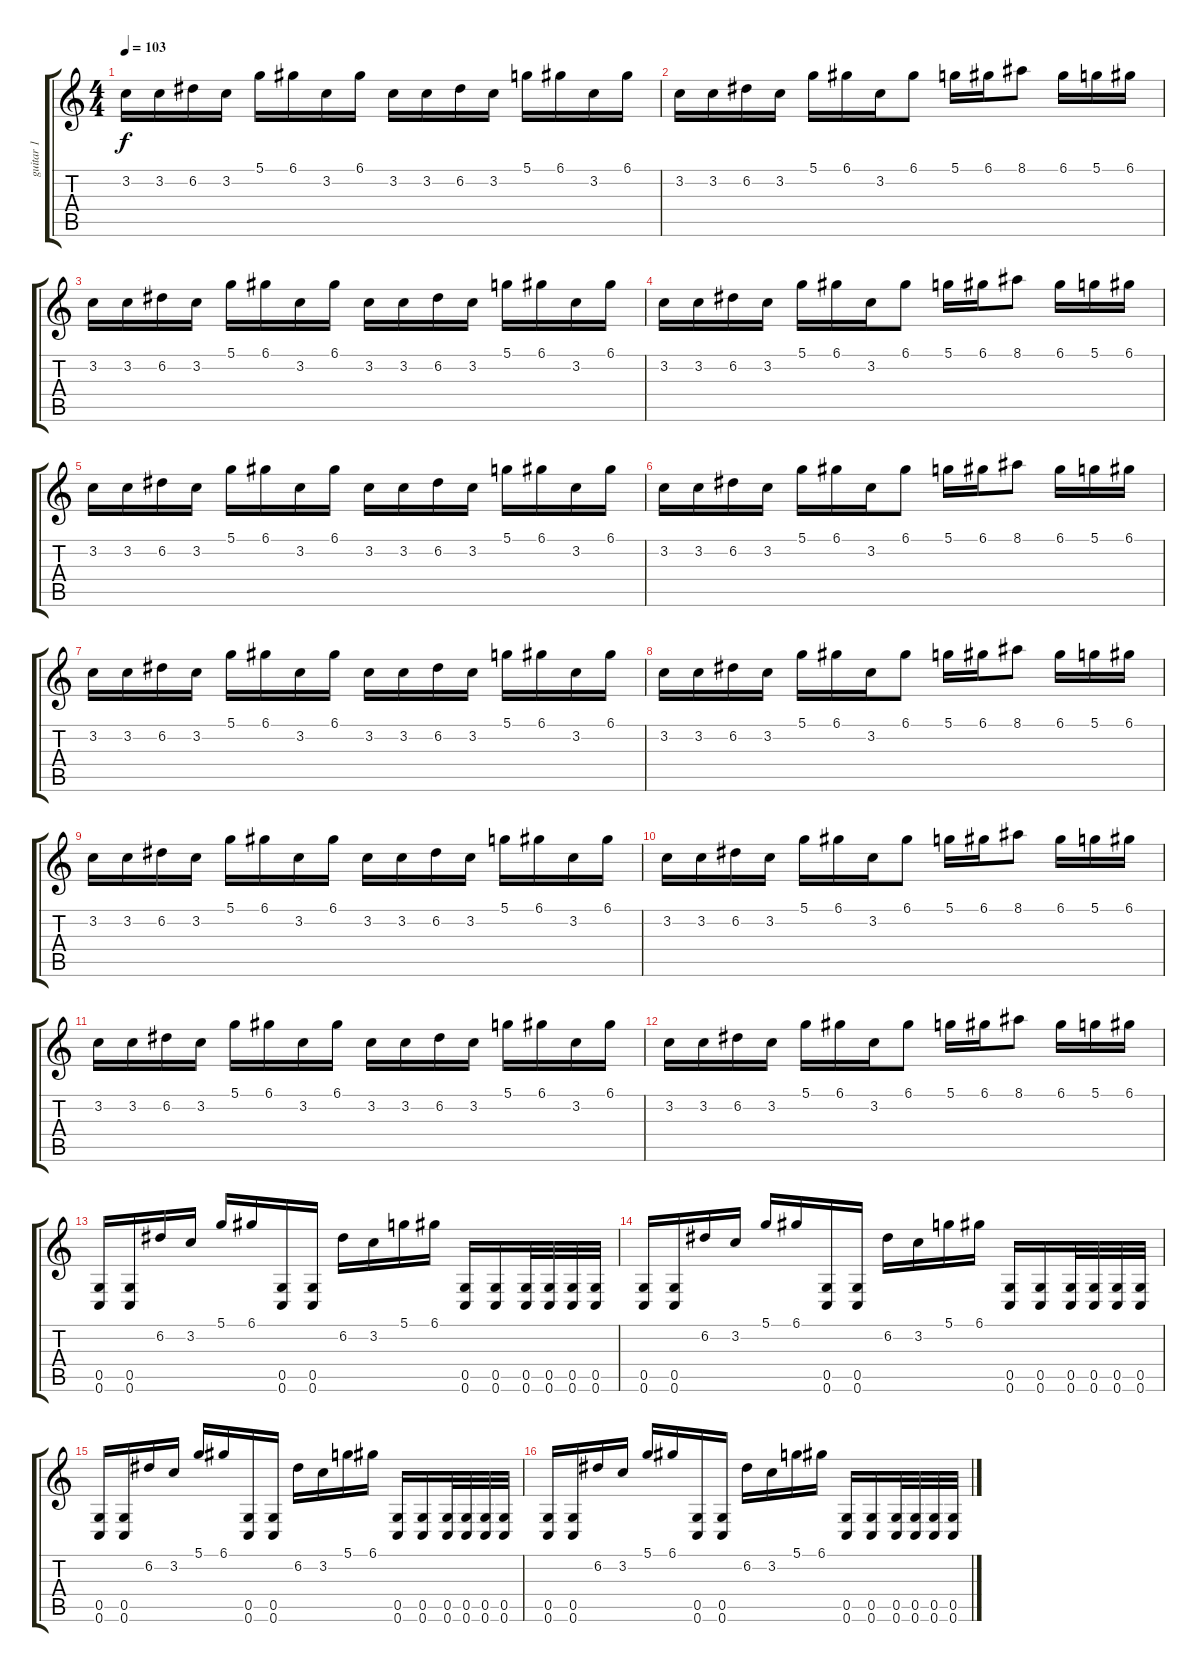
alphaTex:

\track ("guitar 1" "guitar 1") {instrument distortionguitar}
\staff {score tabs}
\tuning (D4 A3 F3 C3 G2 C2) {hide}
\ts (4 4)
\tempo 103
\clef g2
\ks c
3.2.16{dy f} 3.2.16 6.2.16 3.2.16 5.1.16 6.1.16 3.2.16 6.1.16 3.2.16 3.2.16 6.2.16 3.2.16 5.1.16 6.1.16 3.2.16 6.1.16 |
3.2.16 3.2.16 6.2.16 3.2.16 5.1.16 6.1.16 3.2.16 6.1.8 5.1.16 6.1.16 8.1.8 6.1.16 5.1.16 6.1.16 |
3.2.16 3.2.16 6.2.16 3.2.16 5.1.16 6.1.16 3.2.16 6.1.16 3.2.16 3.2.16 6.2.16 3.2.16 5.1.16 6.1.16 3.2.16 6.1.16 |
3.2.16 3.2.16 6.2.16 3.2.16 5.1.16 6.1.16 3.2.16 6.1.8 5.1.16 6.1.16 8.1.8 6.1.16 5.1.16 6.1.16 |
3.2.16 3.2.16 6.2.16 3.2.16 5.1.16 6.1.16 3.2.16 6.1.16 3.2.16 3.2.16 6.2.16 3.2.16 5.1.16 6.1.16 3.2.16 6.1.16 |
3.2.16 3.2.16 6.2.16 3.2.16 5.1.16 6.1.16 3.2.16 6.1.8 5.1.16 6.1.16 8.1.8 6.1.16 5.1.16 6.1.16 |
3.2.16 3.2.16 6.2.16 3.2.16 5.1.16 6.1.16 3.2.16 6.1.16 3.2.16 3.2.16 6.2.16 3.2.16 5.1.16 6.1.16 3.2.16 6.1.16 |
3.2.16 3.2.16 6.2.16 3.2.16 5.1.16 6.1.16 3.2.16 6.1.8 5.1.16 6.1.16 8.1.8 6.1.16 5.1.16 6.1.16 |
3.2.16 3.2.16 6.2.16 3.2.16 5.1.16 6.1.16 3.2.16 6.1.16 3.2.16 3.2.16 6.2.16 3.2.16 5.1.16 6.1.16 3.2.16 6.1.16 |
3.2.16 3.2.16 6.2.16 3.2.16 5.1.16 6.1.16 3.2.16 6.1.8 5.1.16 6.1.16 8.1.8 6.1.16 5.1.16 6.1.16 |
3.2.16 3.2.16 6.2.16 3.2.16 5.1.16 6.1.16 3.2.16 6.1.16 3.2.16 3.2.16 6.2.16 3.2.16 5.1.16 6.1.16 3.2.16 6.1.16 |
3.2.16 3.2.16 6.2.16 3.2.16 5.1.16 6.1.16 3.2.16 6.1.8 5.1.16 6.1.16 8.1.8 6.1.16 5.1.16 6.1.16 |
(0.5 0.6).16 (0.5 0.6).16 6.2.16 3.2.16 5.1.16 6.1.16 (0.5 0.6).16 (0.5 0.6).16 6.2.16 3.2.16 5.1.16 6.1.16 (0.5 0.6).16 (0.5 0.6).16 (0.5 0.6).32 (0.5 0.6).32 (0.5 0.6).32 (0.5 0.6).32 |
(0.5 0.6).16 (0.5 0.6).16 6.2.16 3.2.16 5.1.16 6.1.16 (0.5 0.6).16 (0.5 0.6).16 6.2.16 3.2.16 5.1.16 6.1.16 (0.5 0.6).16 (0.5 0.6).16 (0.5 0.6).32 (0.5 0.6).32 (0.5 0.6).32 (0.5 0.6).32 |
(0.5 0.6).16 (0.5 0.6).16 6.2.16 3.2.16 5.1.16 6.1.16 (0.5 0.6).16 (0.5 0.6).16 6.2.16 3.2.16 5.1.16 6.1.16 (0.5 0.6).16 (0.5 0.6).16 (0.5 0.6).32 (0.5 0.6).32 (0.5 0.6).32 (0.5 0.6).32 |
(0.5 0.6).16 (0.5 0.6).16 6.2.16 3.2.16 5.1.16 6.1.16 (0.5 0.6).16 (0.5 0.6).16 6.2.16 3.2.16 5.1.16 6.1.16 (0.5 0.6).16 (0.5 0.6).16 (0.5 0.6).32 (0.5 0.6).32 (0.5 0.6).32 (0.5 0.6).32
